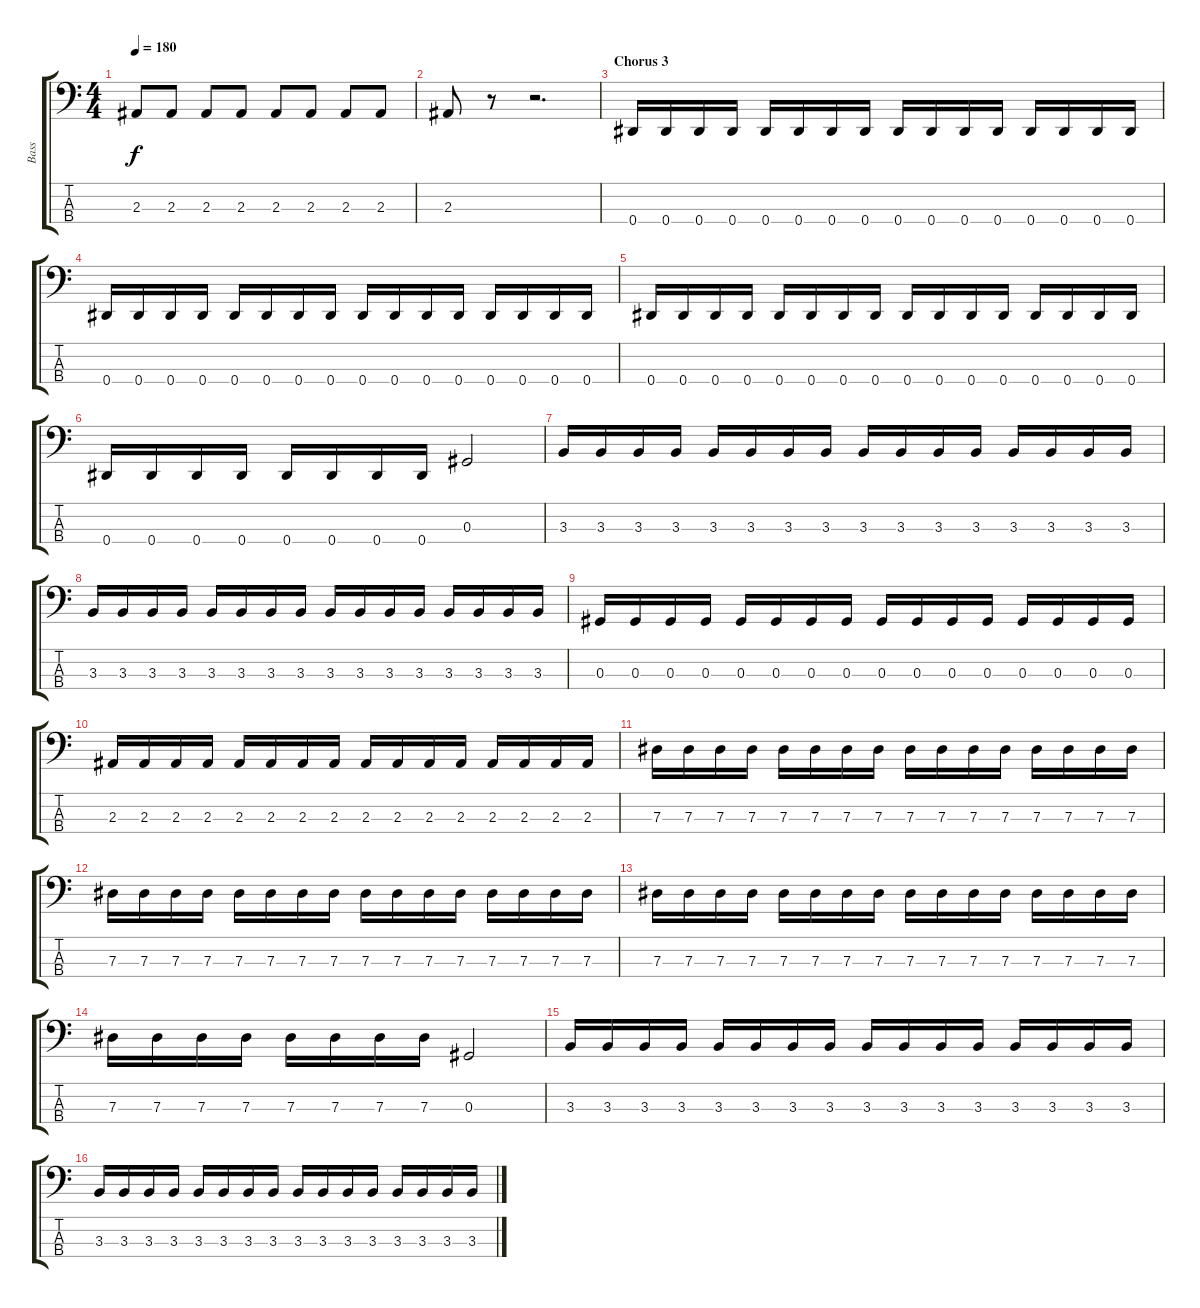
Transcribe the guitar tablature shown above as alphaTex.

\track ("Bass" "Bass") {instrument electricbasspick}
\staff {score tabs}
\tuning (Gb2 Db2 Ab1 Eb1) {hide}
\ts (4 4)
\tempo 180
\clef f4
\ks c
2.3.8{dy f} 2.3.8 2.3.8 2.3.8 2.3.8 2.3.8 2.3.8 2.3.8 |
2.3.8 r.8 r.2{d} |
\section ("" "Chorus 3")
0.4.16 0.4.16 0.4.16 0.4.16 0.4.16 0.4.16 0.4.16 0.4.16 0.4.16 0.4.16 0.4.16 0.4.16 0.4.16 0.4.16 0.4.16 0.4.16 |
0.4.16 0.4.16 0.4.16 0.4.16 0.4.16 0.4.16 0.4.16 0.4.16 0.4.16 0.4.16 0.4.16 0.4.16 0.4.16 0.4.16 0.4.16 0.4.16 |
0.4.16 0.4.16 0.4.16 0.4.16 0.4.16 0.4.16 0.4.16 0.4.16 0.4.16 0.4.16 0.4.16 0.4.16 0.4.16 0.4.16 0.4.16 0.4.16 |
0.4.16 0.4.16 0.4.16 0.4.16 0.4.16 0.4.16 0.4.16 0.4.16 0.3.2 |
3.3.16 3.3.16 3.3.16 3.3.16 3.3.16 3.3.16 3.3.16 3.3.16 3.3.16 3.3.16 3.3.16 3.3.16 3.3.16 3.3.16 3.3.16 3.3.16 |
3.3.16 3.3.16 3.3.16 3.3.16 3.3.16 3.3.16 3.3.16 3.3.16 3.3.16 3.3.16 3.3.16 3.3.16 3.3.16 3.3.16 3.3.16 3.3.16 |
0.3.16 0.3.16 0.3.16 0.3.16 0.3.16 0.3.16 0.3.16 0.3.16 0.3.16 0.3.16 0.3.16 0.3.16 0.3.16 0.3.16 0.3.16 0.3.16 |
2.3.16 2.3.16 2.3.16 2.3.16 2.3.16 2.3.16 2.3.16 2.3.16 2.3.16 2.3.16 2.3.16 2.3.16 2.3.16 2.3.16 2.3.16 2.3.16 |
7.3.16 7.3.16 7.3.16 7.3.16 7.3.16 7.3.16 7.3.16 7.3.16 7.3.16 7.3.16 7.3.16 7.3.16 7.3.16 7.3.16 7.3.16 7.3.16 |
7.3.16 7.3.16 7.3.16 7.3.16 7.3.16 7.3.16 7.3.16 7.3.16 7.3.16 7.3.16 7.3.16 7.3.16 7.3.16 7.3.16 7.3.16 7.3.16 |
7.3.16 7.3.16 7.3.16 7.3.16 7.3.16 7.3.16 7.3.16 7.3.16 7.3.16 7.3.16 7.3.16 7.3.16 7.3.16 7.3.16 7.3.16 7.3.16 |
7.3.16 7.3.16 7.3.16 7.3.16 7.3.16 7.3.16 7.3.16 7.3.16 0.3.2 |
3.3.16 3.3.16 3.3.16 3.3.16 3.3.16 3.3.16 3.3.16 3.3.16 3.3.16 3.3.16 3.3.16 3.3.16 3.3.16 3.3.16 3.3.16 3.3.16 |
3.3.16 3.3.16 3.3.16 3.3.16 3.3.16 3.3.16 3.3.16 3.3.16 3.3.16 3.3.16 3.3.16 3.3.16 3.3.16 3.3.16 3.3.16 3.3.16
